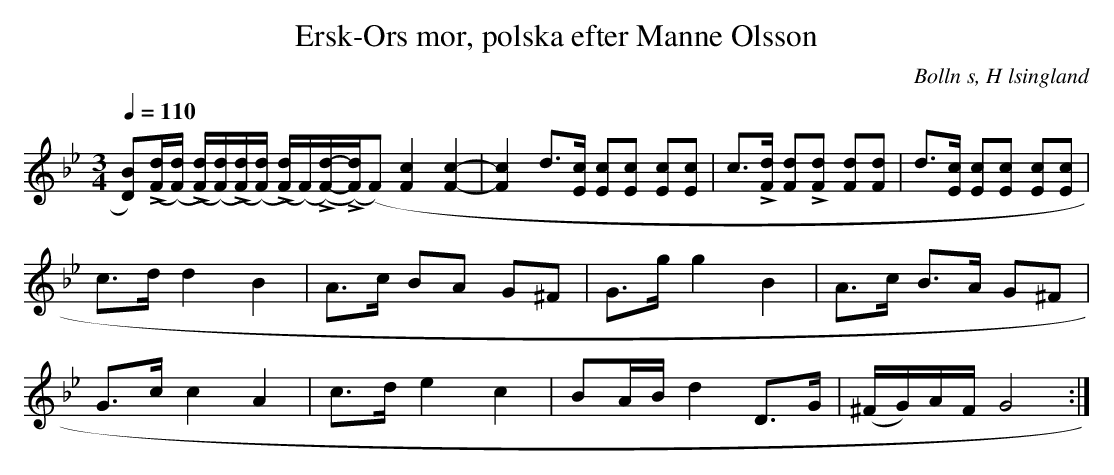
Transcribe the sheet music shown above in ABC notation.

X:1
T: Ersk-Ors mor, polska efter Manne Olsson
O:Bolln s, H lsingland
M:3/4
L:1/8
Q:1/4=110
K:Gm
[D B])(L[F/d/]([F/d/]) (L[F/d/])([F/d/])(L[F/d/])([F/d/]) (L[F/d/])(F/)(L[F/d/])-(L[F/d/])(F)[F2 c2][F2 c2]-|[F2 c2] d>[Ec] [Ec][Ec] [Ec][Ec] | \
c>L[Fd] [Fd]L[Fd] [Fd][Fd] | d>[Ec] [Ec][Ec] [Ec][Ec] |
c>d    d2       B2           | A>c    BA       G^F       | G>g    g2 B2     | A>c         B>A G^F  |
G>c    c2       A2           | c>d    e2       c2        | BA/B/  d2 D>G   | (^F/G/)A/F/ G4      :|
